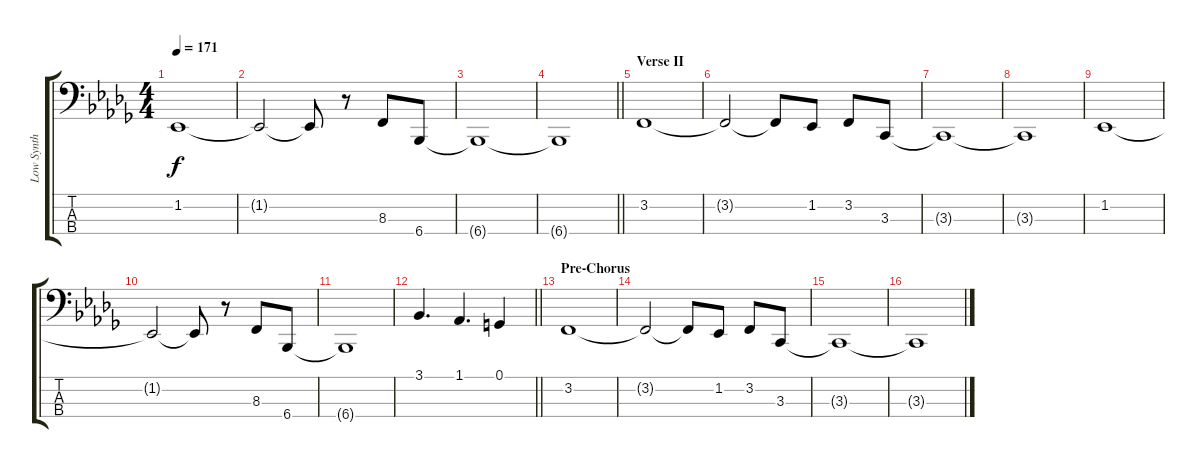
\track ("Low Synth Strings" "Low Synth ") {instrument stringensemble1}
\staff {score tabs}
\tuning (G2 D2 A1 E1) {hide}
\ts (4 4)
\tempo 171
\clef f4
\ks db
1.2.1{dy f} |
1.2{t}.2 1.2{t}.8 r.8 8.3.8 6.4.8 |
6.4{t}.1 |
\barLineRight lightlight
6.4{t}.1 |
\section ("" "Verse II")
3.2.1 |
3.2{t}.2 3.2{t}.8 1.2.8 3.2.8 3.3.8 |
3.3{t}.1 |
3.3{t}.1 |
1.2.1 |
1.2{t}.2 1.2{t}.8 r.8 8.3.8 6.4.8 |
6.4{t}.1 |
\barLineRight lightlight
3.1.4{d} 1.1.4{d} 0.1.4 |
\section ("" "Pre-Chorus")
3.2.1 |
3.2{t}.2 3.2{t}.8 1.2.8 3.2.8 3.3.8 |
3.3{t}.1 |
3.3{t}.1
